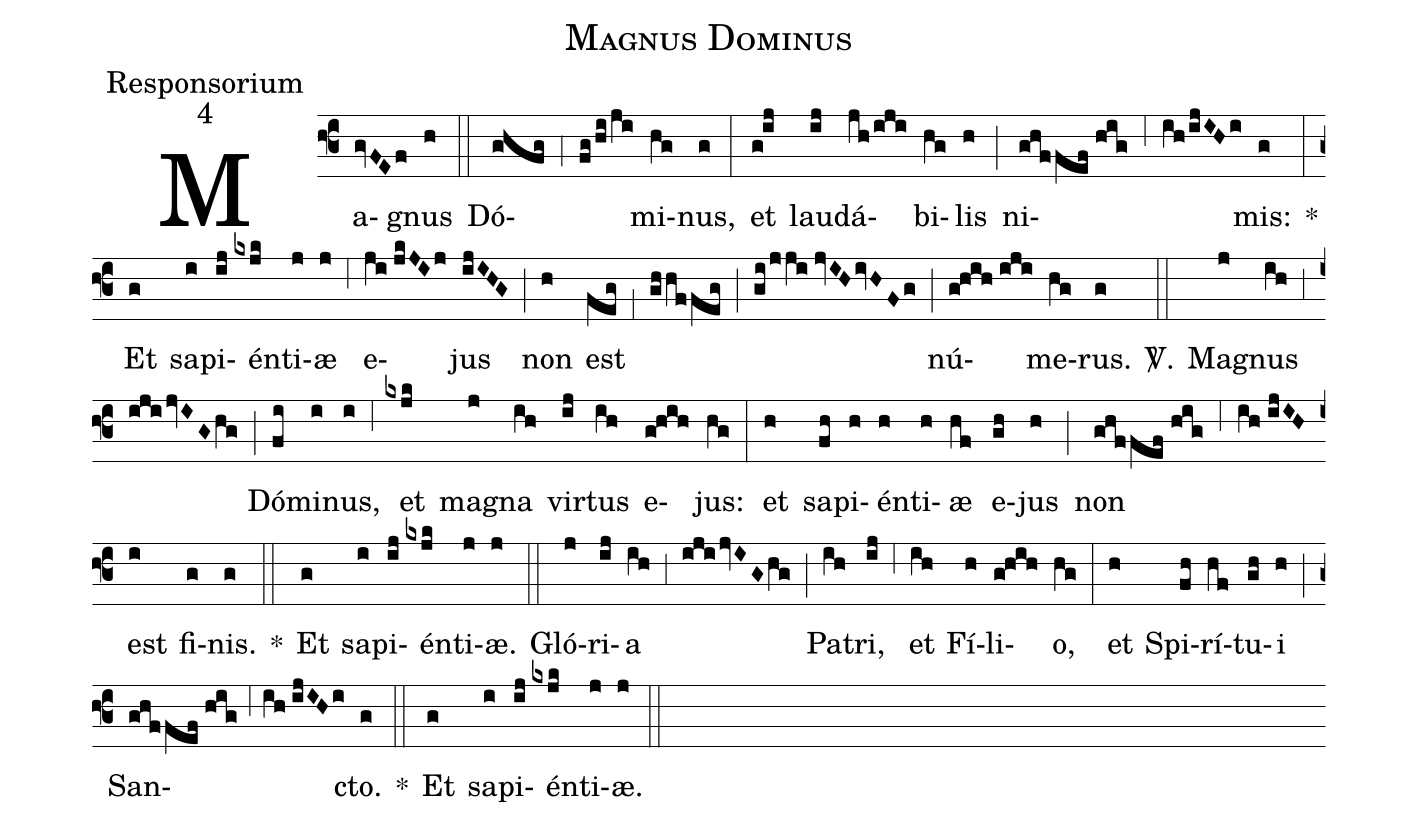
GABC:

name:Magnus Dominus;
office-part:Responsorium;
mode:4;
%%
(f3) Ma(gvFEf)gnus(h) (::) Dó(ghfg;4fg/hi/ji)mi(hg)nus,(g) (:) et(g!ij) lau(ij)dá(jh/iji)bi(hg)lis(h) (;) ni(ghffef//hig;6ih/ijIHi)mis:(g) *(:) Et(g) sa(i)pi(ij)én(kxjk)ti(j)æ(j) (;6) e(ji//jkJIj)jus(ijIHG) (;) non(h) est(feg) (;1) (ghhffeg) (;) (gi/jji//jvIH/ivHFg) (;) nú(g!hih//iji)me(hg)rus.(g) <sp>V/</sp>.(::) Ma(j)gnus(ih) (;3) (iji/jvIG/hg) (;) Dó(fi)mi(i)nus,(i) (;6) et(kxjk) ma(j)gna(ih) vir(ij)tus(ih) e(g!hih)jus:(hg) (:) et(h) sa(fh)pi(h)én(h)ti(h)æ(hf) e(gh)jus(h) (;) non(ghffef//hig) (;6) (ih//ijIH) est(i) fi(g)nis.(g) *(::) Et(g) sa(i)pi(ij)én(kxjk)ti(j)æ.(j) (::) Gló(j)ri(ij)a(ih) (;3) (iji/jvIGhg) (;) Pa(ih)tri,(ij) (;6) et(ih) Fí(h)li(g!hih)o,(hg) (:) et(h) Spi(fh)rí(hf)tu(gh)i(h) (;) San(ghffef//hig;6ih//ijIHi)cto.(g) *(::) Et(g) sa(i)pi(ij)én(kxjk)ti(j)æ.(j) (::)
